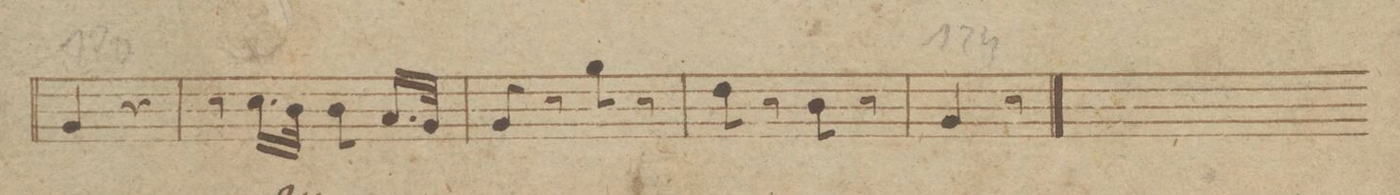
**kern	**dynam
*I"Fagotto Secondo.	*
*clefF4	*
*k[b-e-]	*
*M2/4	*
4BB-/	.
4r	.
=115	=115
8r	.
16.E-\LL	.
32D\JJk	.
8D\	.
16.C/LL	.
32BB-/JJk	.
=116	=116
8BB-/	.
8r	.
8B-\	.
8r	.
=117	=117
8F\	.
8r	.
8D\	.
8r	.
=118	=118
4BB-/	.
4r	.
==	==
*-	*-
